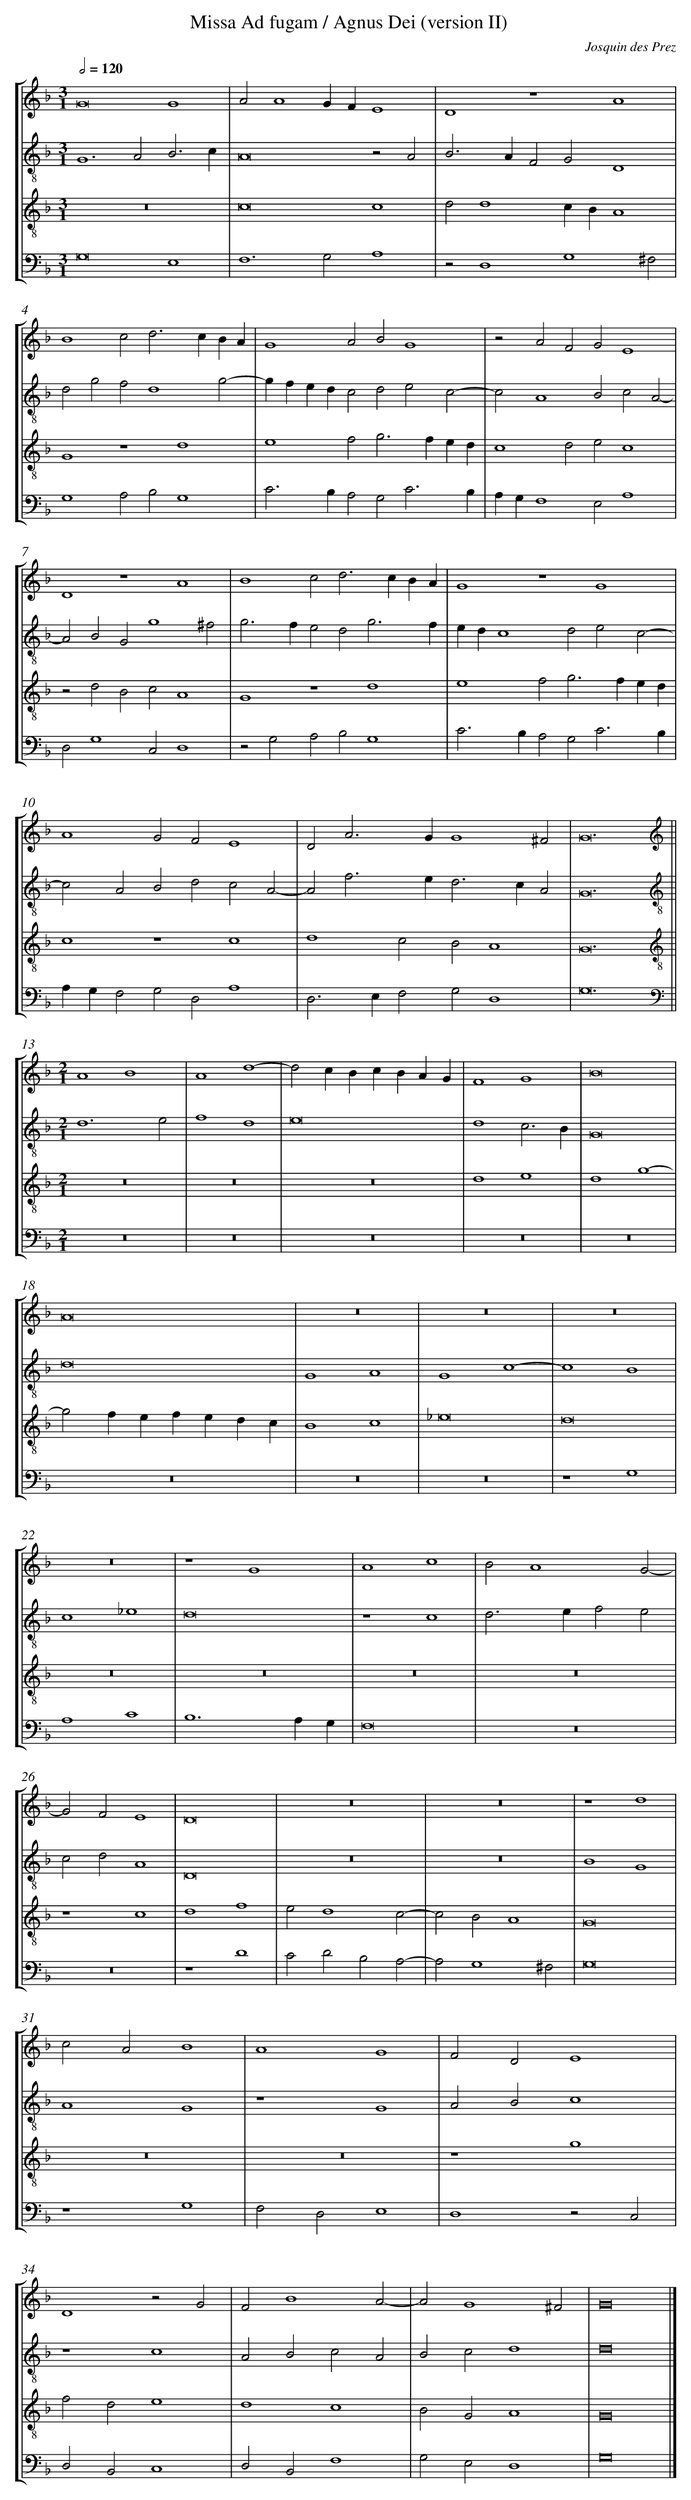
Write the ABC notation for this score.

X:1
T:Missa Ad fugam / Agnus Dei (version II)
C: Josquin des Prez
L: 1/4
M: 3/1
Q: 1/2=120
%%staves [1 2 3 4]
V: 1 clef=treble
V: 2 clef=treble-8
V: 3 clef=treble-8
V: 4 clef=bass
K: F
[V:1] G8G4 |
[V:2] G6A2B3c |
[V:3] z12 |
[V:4] G,8E,4 |
[V:1] A2A4GFE4 |
[V:2] A8z2A2 |
[V:3] c8c4 |
[V:4] F,6G,2A,4 |
[V:1] D4z4A4 |
[V:2] B3AF2G2D4 |
[V:3] d2d4cBA4 |
[V:4] z2D,4G,4^F,2 |
[V:1] B4c2d3cBA |
[V:2] d2g2f2d4g2- |
[V:3] G4z4d4 |
[V:4] G,4A,2B,2G,4 |
[V:1] G4A2B2G4 |
[V:2] gfedc2d2e2c2- |
[V:3] e4f2g3fed |
[V:4] C3B,A,2G,2C3B, |
[V:1] z2A2F2G2E4 |
[V:2] c2A4B2c2A2- |
[V:3] c4d2e2c4 |
[V:4] A,G,F,4E,2A,4 |
[V:1] D4z4A4 |
[V:2] A2B2G2g4^f2 |
[V:3] z2d2B2c2A4 |
[V:4] D,2G,4C,2D,4 |
[V:1] B4c2d3cBA |
[V:2] g3fe2d2g3f |
[V:3] G4z4d4 |
[V:4] z2G,2A,2B,2G,4 |
[V:1] G4z4G4 |
[V:2] edc4d2e2c2- |
[V:3] e4f2g3fed |
[V:4] C3B,A,2G,2C3B, |
[V:1] A4G2F2E4 |
[V:2] c2A2B2d2c2A2- |
[V:3] c4z4c4 |
[V:4] A,G,F,2G,2D,2A,4 |
[V:1] D2A3GG4^F2 |
[V:2] A2f3ed3cA2 |
[V:3] d4c2B2A4 |
[V:4] D,3E,F,2G,2D,4 |
[V:1] G12 ||
[V:2] G12 ||
[V:3] G12 ||
[V:4] G,12 ||
[V:1]  [K:F] [K:clef=treble][M:2/1]A4B4 |
[V:2]  [K:F] [K:clef=treble-8][M:2/1]d6e2 |
[V:3]  [K:F] [K:clef=treble-8][M:2/1]z8 |
[V:4]  [K:F] [K:clef=bass][M:2/1]z8 |
[V:1] A4d4- |
[V:2] f4d4 |
[V:3] z8 |
[V:4] z8 |
[V:1] d2cBcBAG |
[V:2] e8 |
[V:3] z8 |
[V:4] z8 |
[V:1] F4G4 |
[V:2] d4c3B |
[V:3] d4e4 |
[V:4] z8 |
[V:1] B8 |
[V:2] G8 |
[V:3] d4g4- |
[V:4] z8 |
[V:1] A8 |
[V:2] d8 |
[V:3] g2fefedc |
[V:4] z8 |
[V:1] z8 |
[V:2] G4A4 |
[V:3] B4c4 |
[V:4] z8 |
[V:1] z8 |
[V:2] G4c4- |
[V:3] _e8 |
[V:4] z8 |
[V:1] z8 |
[V:2] c4B4 |
[V:3] d8 |
[V:4] z4G,4 |
[V:1] z8 |
[V:2] c4_e4 |
[V:3] z8 |
[V:4] A,4C4 |
[V:1] z4G4 |
[V:2] d8 |
[V:3] z8 |
[V:4] B,6A,G, |
[V:1] A4c4 |
[V:2] z4c4 |
[V:3] z8 |
[V:4] F,8 |
[V:1] B2A4G2- |
[V:2] d3ef2e2 |
[V:3] z8 |
[V:4] z8 |
[V:1] G2F2E4 |
[V:2] c2d2A4 |
[V:3] z4c4 |
[V:4] z8 |
[V:1] D8 |
[V:2] D8 |
[V:3] d4f4 |
[V:4] z4D4 |
[V:1] z8 |
[V:2] z8 |
[V:3] e2d4c2- |
[V:4] C2D2B,2A,2- |
[V:1] z8 |
[V:2] z8 |
[V:3] c2B2A4 |
[V:4] A,2G,4^F,2 |
[V:1] z4d4 |
[V:2] B4G4 |
[V:3] G8 |
[V:4] G,8 |
[V:1] c2A2B4 |
[V:2] A4G4 |
[V:3] z8 |
[V:4] z4G,4 |
[V:1] A4G4 |
[V:2] z4G4 |
[V:3] z8 |
[V:4] F,2D,2E,4 |
[V:1] F2D2E4 |
[V:2] A2B2c4 |
[V:3] z4g4 |
[V:4] D,4z2C,2 |
[V:1] D4z2G2 |
[V:2] z4c4 |
[V:3] f2d2e4 |
[V:4] D,2B,,2C,4 |
[V:1] F2B4A2- |
[V:2] A2B2c2A2 |
[V:3] d4c4 |
[V:4] D,2B,,2F,4 |
[V:1] A2G4^F2 |
[V:2] B2c2d4 |
[V:3] B2G2A4 |
[V:4] G,2E,2D,4 |
[V:1] G8 |]
[V:2] d8 |]
[V:3] G8 |]
[V:4] G,8 |]
